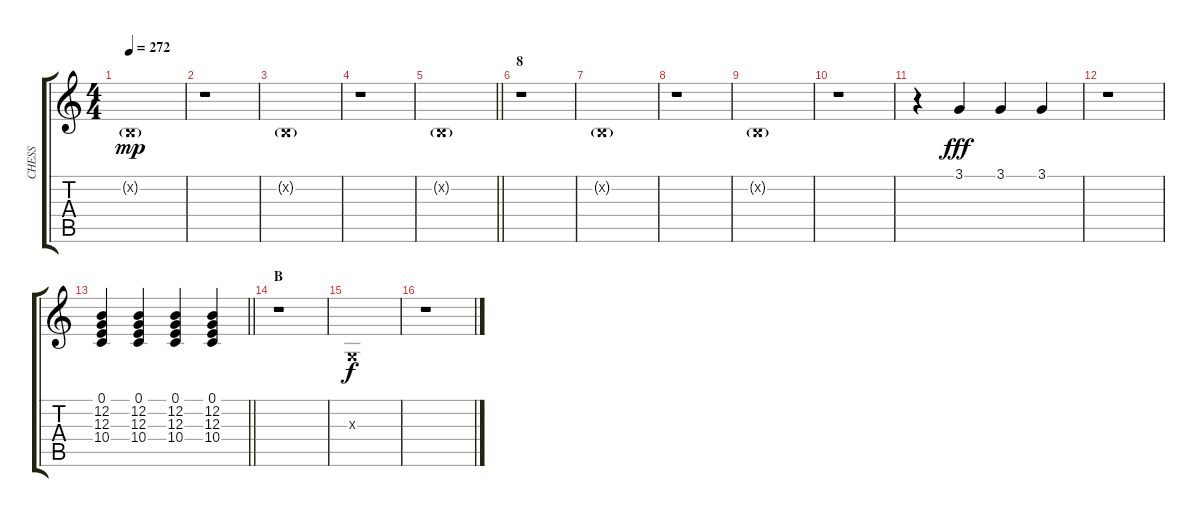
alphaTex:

\track ("CHESS" "CHESS") {instrument gunshot}
\staff {score tabs}
\tuning (E4 B3 G3 D3 A2 E2) {hide}
\ts (4 4)
\tempo 272
\clef g2
\ks c
0.2{g x}.1{dy mp} |
r.1 |
0.2{g x}.1 |
r.1 |
\barLineRight lightlight
0.2{g x}.1 |
\section ("" "8")
r.1 |
0.2{g x}.1 |
r.1 |
0.2{g x}.1 |
r.1 |
r.4 3.1.4{dy fff} 3.1.4 3.1.4 |
r.1 |
\barLineRight lightlight
(0.1 12.2 12.3 10.4).4 (0.1 12.2 12.3 10.4).4 (0.1 12.2 12.3 10.4).4 (0.1 12.2 12.3 10.4).4 |
\section ("" "B")
r.1 |
0.3{x}.1{dy f} |
r.1
